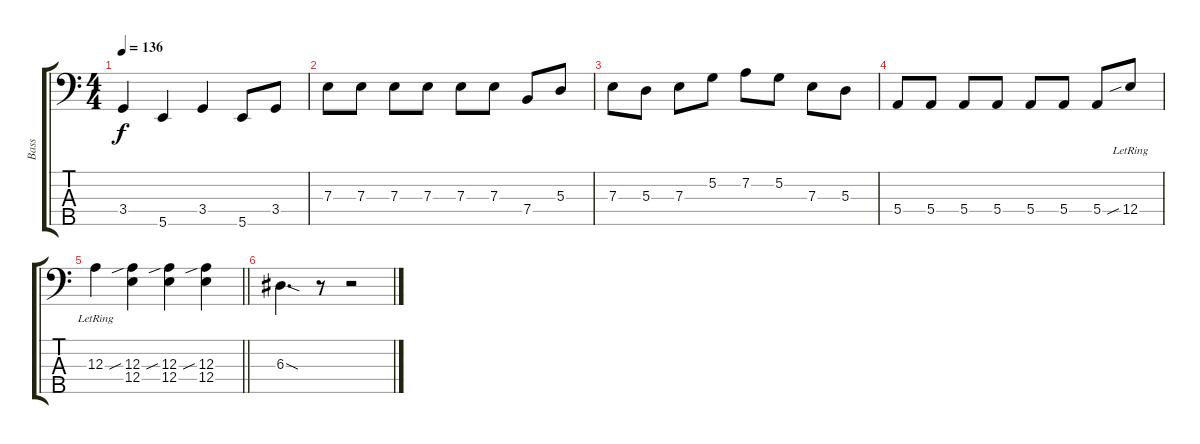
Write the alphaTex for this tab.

\track ("Bass" "Bass") {instrument electricbasspick}
\staff {score tabs}
\tuning (G2 D2 A1 E1 B0) {hide}
\ts (4 4)
\tempo 136
\clef f4
\ks c
3.4.4{dy f} 5.5.4 3.4.4 5.5.8 3.4.8 |
7.3.8 7.3.8 7.3.8 7.3.8 7.3.8 7.3.8 7.4.8 5.3.8 |
7.3.8 5.3.8 7.3.8 5.2.8 7.2.8 5.2.8 7.3.8 5.3.8 |
5.4.8 5.4.8 5.4.8 5.4.8 5.4.8 5.4.8 5.4.8 12.4{sib lr}.8 |
\barLineRight lightlight
12.3{lr}.4 (12.3{sib} 12.4).4 (12.3{sib} 12.4).4 (12.3{sib} 12.4).4 |
6.3{sod}.4{d} r.8 r.2
